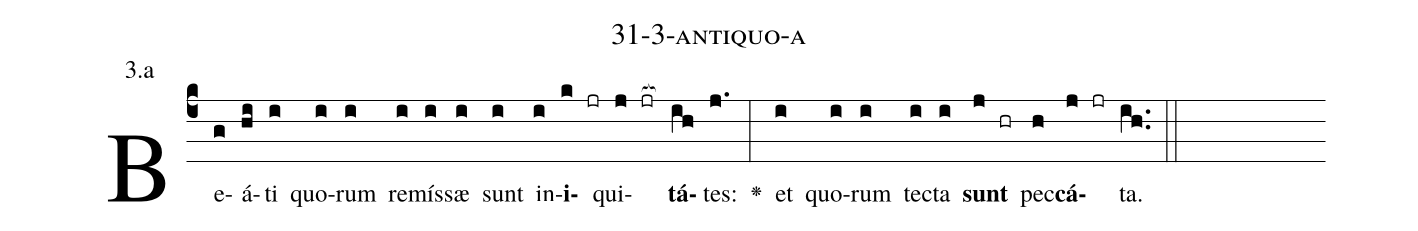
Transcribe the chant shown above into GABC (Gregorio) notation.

name: 31-3-antiquo-a;
annotation: 3.a;
%%
(c4)Be(g)á(hi)ti(i) quo(i)rum(i) re(i)mís(i)sæ(i) sunt(i) in(i)<b>i</b>(k jr)qui(j jr[ocb:1{])<b>tá</b>(ih[ocb:0}])tes:(j.) <v>\greheightstar</v>(:) et(i) quo(i)rum(i) tec(i)ta(i) <b>sunt</b>(j hr) pec(h)<b>cá</b>(j jr)ta.(ih..) (::)


%E(i) u(i) o(j) u(h) a(j) e.(ih..) (::)
